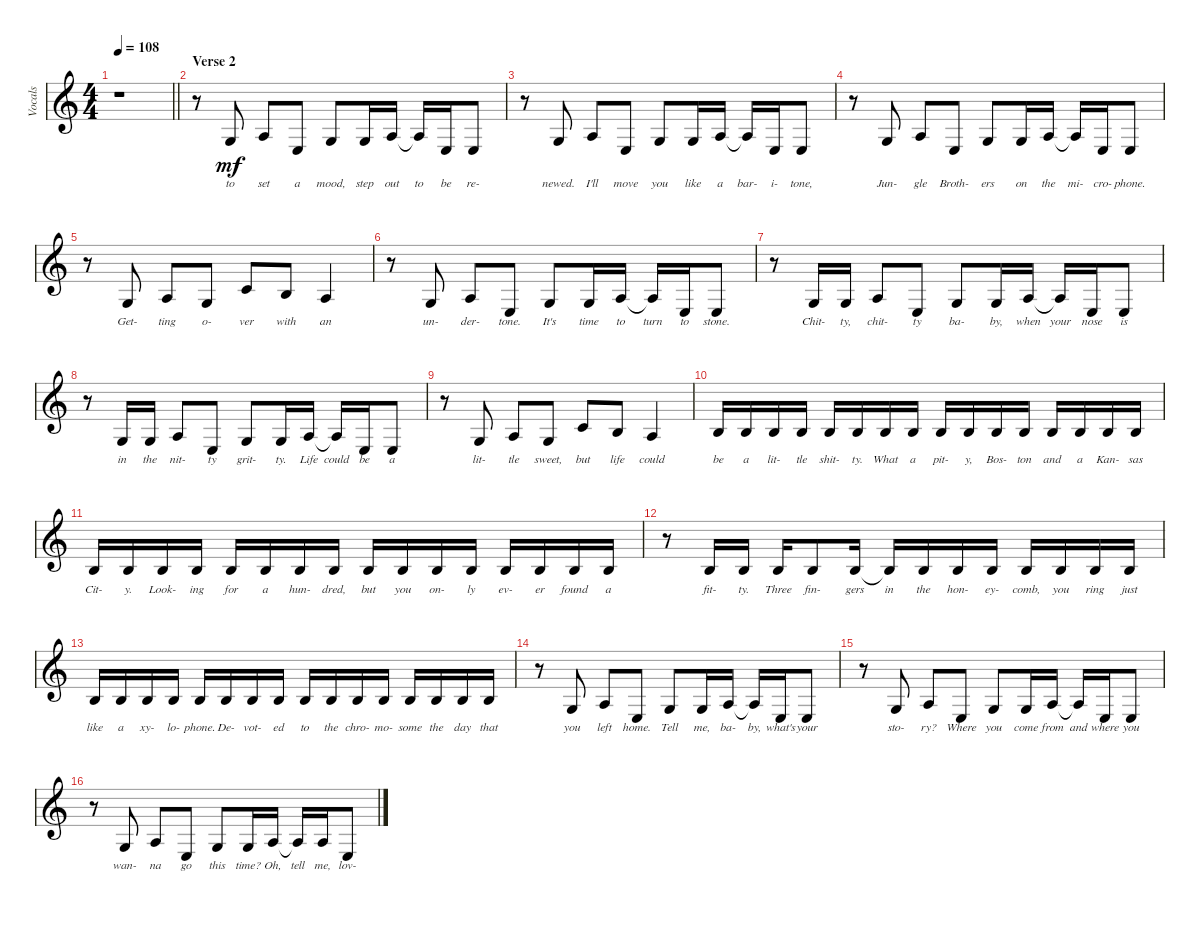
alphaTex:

\track ("Vocals" "Vocals") {instrument bassoon}
\staff {score}
\tuning (E4 B3 G3 D3 A2 E2) {hide}
\ts (4 4)
\tempo 108
\clef g2
\barLineRight lightlight
\ks c
r.1{dy mf} |
\section ("" "Verse 2")
r.8 5.4.8{lyrics (0 "to") lyrics (1 "") lyrics (2 "") lyrics (3 "") lyrics (4 "")} 7.4.8{lyrics (0 "set") lyrics (1 "") lyrics (2 "") lyrics (3 "") lyrics (4 "")} 2.4.8{lyrics (0 "a") lyrics (1 "") lyrics (2 "") lyrics (3 "") lyrics (4 "")} 5.4.8{lyrics (0 "mood,") lyrics (1 "") lyrics (2 "") lyrics (3 "") lyrics (4 "")} 5.4.16{lyrics (0 "step") lyrics (1 "") lyrics (2 "") lyrics (3 "") lyrics (4 "")} 7.4.16{lyrics (0 "out") lyrics (1 "") lyrics (2 "") lyrics (3 "") lyrics (4 "")} 7.4{t}.16{lyrics (0 "to") lyrics (1 "") lyrics (2 "") lyrics (3 "") lyrics (4 "")} 2.4.16{lyrics (0 "be") lyrics (1 "") lyrics (2 "") lyrics (3 "") lyrics (4 "")} 2.4.8{lyrics (0 "re-") lyrics (1 "") lyrics (2 "") lyrics (3 "") lyrics (4 "")} |
r.8 5.4.8{lyrics (0 "newed.") lyrics (1 "") lyrics (2 "") lyrics (3 "") lyrics (4 "")} 7.4.8{lyrics (0 "I'll") lyrics (1 "") lyrics (2 "") lyrics (3 "") lyrics (4 "")} 2.4.8{lyrics (0 "move") lyrics (1 "") lyrics (2 "") lyrics (3 "") lyrics (4 "")} 5.4.8{lyrics (0 "you") lyrics (1 "") lyrics (2 "") lyrics (3 "") lyrics (4 "")} 5.4.16{lyrics (0 "like") lyrics (1 "") lyrics (2 "") lyrics (3 "") lyrics (4 "")} 7.4.16{lyrics (0 "a") lyrics (1 "") lyrics (2 "") lyrics (3 "") lyrics (4 "")} 7.4{t}.16{lyrics (0 "bar-") lyrics (1 "") lyrics (2 "") lyrics (3 "") lyrics (4 "")} 2.4.16{lyrics (0 "i-") lyrics (1 "") lyrics (2 "") lyrics (3 "") lyrics (4 "")} 2.4.8{lyrics (0 "tone,") lyrics (1 "") lyrics (2 "") lyrics (3 "") lyrics (4 "")} |
r.8 5.4.8{lyrics (0 "Jun-") lyrics (1 "") lyrics (2 "") lyrics (3 "") lyrics (4 "")} 7.4.8{lyrics (0 "gle") lyrics (1 "") lyrics (2 "") lyrics (3 "") lyrics (4 "")} 2.4.8{lyrics (0 "Broth-") lyrics (1 "") lyrics (2 "") lyrics (3 "") lyrics (4 "")} 5.4.8{lyrics (0 "ers") lyrics (1 "") lyrics (2 "") lyrics (3 "") lyrics (4 "")} 5.4.16{lyrics (0 "on") lyrics (1 "") lyrics (2 "") lyrics (3 "") lyrics (4 "")} 7.4.16{lyrics (0 "the") lyrics (1 "") lyrics (2 "") lyrics (3 "") lyrics (4 "")} 7.4{t}.16{lyrics (0 "mi-") lyrics (1 "") lyrics (2 "") lyrics (3 "") lyrics (4 "")} 2.4.16{lyrics (0 "cro-") lyrics (1 "") lyrics (2 "") lyrics (3 "") lyrics (4 "")} 2.4.8{lyrics (0 "phone.") lyrics (1 "") lyrics (2 "") lyrics (3 "") lyrics (4 "")} |
r.8 5.4.8{lyrics (0 "Get-") lyrics (1 "") lyrics (2 "") lyrics (3 "") lyrics (4 "")} 7.4.8{lyrics (0 "ting") lyrics (1 "") lyrics (2 "") lyrics (3 "") lyrics (4 "")} 5.4.8{lyrics (0 "o-") lyrics (1 "") lyrics (2 "") lyrics (3 "") lyrics (4 "")} 10.4.8{lyrics (0 "ver") lyrics (1 "") lyrics (2 "") lyrics (3 "") lyrics (4 "")} 9.4.8{lyrics (0 "with") lyrics (1 "") lyrics (2 "") lyrics (3 "") lyrics (4 "")} 7.4.4{lyrics (0 "an") lyrics (1 "") lyrics (2 "") lyrics (3 "") lyrics (4 "")} |
r.8 5.4.8{lyrics (0 "un-") lyrics (1 "") lyrics (2 "") lyrics (3 "") lyrics (4 "")} 7.4.8{lyrics (0 "der-") lyrics (1 "") lyrics (2 "") lyrics (3 "") lyrics (4 "")} 2.4.8{lyrics (0 "tone.") lyrics (1 "") lyrics (2 "") lyrics (3 "") lyrics (4 "")} 5.4.8{lyrics (0 "It's") lyrics (1 "") lyrics (2 "") lyrics (3 "") lyrics (4 "")} 5.4.16{lyrics (0 "time") lyrics (1 "") lyrics (2 "") lyrics (3 "") lyrics (4 "")} 7.4.16{lyrics (0 "to") lyrics (1 "") lyrics (2 "") lyrics (3 "") lyrics (4 "")} 7.4{t}.16{lyrics (0 "turn") lyrics (1 "") lyrics (2 "") lyrics (3 "") lyrics (4 "")} 2.4.16{lyrics (0 "to") lyrics (1 "") lyrics (2 "") lyrics (3 "") lyrics (4 "")} 2.4.8{lyrics (0 "stone.") lyrics (1 "") lyrics (2 "") lyrics (3 "") lyrics (4 "")} |
r.8 5.4.16{lyrics (0 "Chit-") lyrics (1 "") lyrics (2 "") lyrics (3 "") lyrics (4 "")} 5.4.16{lyrics (0 "ty,") lyrics (1 "") lyrics (2 "") lyrics (3 "") lyrics (4 "")} 7.4.8{lyrics (0 "chit-") lyrics (1 "") lyrics (2 "") lyrics (3 "") lyrics (4 "")} 2.4.8{lyrics (0 "ty") lyrics (1 "") lyrics (2 "") lyrics (3 "") lyrics (4 "")} 5.4.8{lyrics (0 "ba-") lyrics (1 "") lyrics (2 "") lyrics (3 "") lyrics (4 "")} 5.4.16{lyrics (0 "by,") lyrics (1 "") lyrics (2 "") lyrics (3 "") lyrics (4 "")} 7.4.16{lyrics (0 "when") lyrics (1 "") lyrics (2 "") lyrics (3 "") lyrics (4 "")} 7.4{t}.16{lyrics (0 "your") lyrics (1 "") lyrics (2 "") lyrics (3 "") lyrics (4 "")} 2.4.16{lyrics (0 "nose") lyrics (1 "") lyrics (2 "") lyrics (3 "") lyrics (4 "")} 2.4.8{lyrics (0 "is") lyrics (1 "") lyrics (2 "") lyrics (3 "") lyrics (4 "")} |
r.8 5.4.16{lyrics (0 "in") lyrics (1 "") lyrics (2 "") lyrics (3 "") lyrics (4 "")} 5.4.16{lyrics (0 "the") lyrics (1 "") lyrics (2 "") lyrics (3 "") lyrics (4 "")} 7.4.8{lyrics (0 "nit-") lyrics (1 "") lyrics (2 "") lyrics (3 "") lyrics (4 "")} 2.4.8{lyrics (0 "ty") lyrics (1 "") lyrics (2 "") lyrics (3 "") lyrics (4 "")} 5.4.8{lyrics (0 "grit-") lyrics (1 "") lyrics (2 "") lyrics (3 "") lyrics (4 "")} 5.4.16{lyrics (0 "ty.") lyrics (1 "") lyrics (2 "") lyrics (3 "") lyrics (4 "")} 7.4.16{lyrics (0 "Life") lyrics (1 "") lyrics (2 "") lyrics (3 "") lyrics (4 "")} 7.4{t}.16{lyrics (0 "could") lyrics (1 "") lyrics (2 "") lyrics (3 "") lyrics (4 "")} 2.4.16{lyrics (0 "be") lyrics (1 "") lyrics (2 "") lyrics (3 "") lyrics (4 "")} 2.4.8{lyrics (0 "a") lyrics (1 "") lyrics (2 "") lyrics (3 "") lyrics (4 "")} |
r.8 5.4.8{lyrics (0 "lit-") lyrics (1 "") lyrics (2 "") lyrics (3 "") lyrics (4 "")} 7.4.8{lyrics (0 "tle") lyrics (1 "") lyrics (2 "") lyrics (3 "") lyrics (4 "")} 5.4.8{lyrics (0 "sweet,") lyrics (1 "") lyrics (2 "") lyrics (3 "") lyrics (4 "")} 10.4.8{lyrics (0 "but") lyrics (1 "") lyrics (2 "") lyrics (3 "") lyrics (4 "")} 9.4.8{lyrics (0 "life") lyrics (1 "") lyrics (2 "") lyrics (3 "") lyrics (4 "")} 7.4.4{lyrics (0 "could") lyrics (1 "") lyrics (2 "") lyrics (3 "") lyrics (4 "")} |
9.4.16{lyrics (0 "be") lyrics (1 "") lyrics (2 "") lyrics (3 "") lyrics (4 "")} 9.4.16{lyrics (0 "a") lyrics (1 "") lyrics (2 "") lyrics (3 "") lyrics (4 "")} 9.4.16{lyrics (0 "lit-") lyrics (1 "") lyrics (2 "") lyrics (3 "") lyrics (4 "")} 9.4.16{lyrics (0 "tle") lyrics (1 "") lyrics (2 "") lyrics (3 "") lyrics (4 "")} 9.4.16{lyrics (0 "shit-") lyrics (1 "") lyrics (2 "") lyrics (3 "") lyrics (4 "")} 9.4.16{lyrics (0 "ty.") lyrics (1 "") lyrics (2 "") lyrics (3 "") lyrics (4 "")} 9.4.16{lyrics (0 "What") lyrics (1 "") lyrics (2 "") lyrics (3 "") lyrics (4 "")} 9.4.16{lyrics (0 "a") lyrics (1 "") lyrics (2 "") lyrics (3 "") lyrics (4 "")} 9.4.16{lyrics (0 "pit-") lyrics (1 "") lyrics (2 "") lyrics (3 "") lyrics (4 "")} 9.4.16{lyrics (0 "y,") lyrics (1 "") lyrics (2 "") lyrics (3 "") lyrics (4 "")} 9.4.16{lyrics (0 "Bos-") lyrics (1 "") lyrics (2 "") lyrics (3 "") lyrics (4 "")} 9.4.16{lyrics (0 "ton") lyrics (1 "") lyrics (2 "") lyrics (3 "") lyrics (4 "")} 9.4.16{lyrics (0 "and") lyrics (1 "") lyrics (2 "") lyrics (3 "") lyrics (4 "")} 9.4.16{lyrics (0 "a") lyrics (1 "") lyrics (2 "") lyrics (3 "") lyrics (4 "")} 9.4.16{lyrics (0 "Kan-") lyrics (1 "") lyrics (2 "") lyrics (3 "") lyrics (4 "")} 9.4.16{lyrics (0 "sas") lyrics (1 "") lyrics (2 "") lyrics (3 "") lyrics (4 "")} |
9.4.16{lyrics (0 "Cit-") lyrics (1 "") lyrics (2 "") lyrics (3 "") lyrics (4 "")} 9.4.16{lyrics (0 "y.") lyrics (1 "") lyrics (2 "") lyrics (3 "") lyrics (4 "")} 9.4.16{lyrics (0 "Look-") lyrics (1 "") lyrics (2 "") lyrics (3 "") lyrics (4 "")} 9.4.16{lyrics (0 "ing") lyrics (1 "") lyrics (2 "") lyrics (3 "") lyrics (4 "")} 9.4.16{lyrics (0 "for") lyrics (1 "") lyrics (2 "") lyrics (3 "") lyrics (4 "")} 9.4.16{lyrics (0 "a") lyrics (1 "") lyrics (2 "") lyrics (3 "") lyrics (4 "")} 9.4.16{lyrics (0 "hun-") lyrics (1 "") lyrics (2 "") lyrics (3 "") lyrics (4 "")} 9.4.16{lyrics (0 "dred,") lyrics (1 "") lyrics (2 "") lyrics (3 "") lyrics (4 "")} 9.4.16{lyrics (0 "but") lyrics (1 "") lyrics (2 "") lyrics (3 "") lyrics (4 "")} 9.4.16{lyrics (0 "you") lyrics (1 "") lyrics (2 "") lyrics (3 "") lyrics (4 "")} 9.4.16{lyrics (0 "on-") lyrics (1 "") lyrics (2 "") lyrics (3 "") lyrics (4 "")} 9.4.16{lyrics (0 "ly") lyrics (1 "") lyrics (2 "") lyrics (3 "") lyrics (4 "")} 9.4.16{lyrics (0 "ev-") lyrics (1 "") lyrics (2 "") lyrics (3 "") lyrics (4 "")} 9.4.16{lyrics (0 "er") lyrics (1 "") lyrics (2 "") lyrics (3 "") lyrics (4 "")} 9.4.16{lyrics (0 "found") lyrics (1 "") lyrics (2 "") lyrics (3 "") lyrics (4 "")} 9.4.16{lyrics (0 "a") lyrics (1 "") lyrics (2 "") lyrics (3 "") lyrics (4 "")} |
r.8 9.4.16{lyrics (0 "fit-") lyrics (1 "") lyrics (2 "") lyrics (3 "") lyrics (4 "")} 9.4.16{lyrics (0 "ty.") lyrics (1 "") lyrics (2 "") lyrics (3 "") lyrics (4 "")} 9.4.16{lyrics (0 "Three") lyrics (1 "") lyrics (2 "") lyrics (3 "") lyrics (4 "")} 9.4.8{lyrics (0 "fin-") lyrics (1 "") lyrics (2 "") lyrics (3 "") lyrics (4 "")} 9.4.16{lyrics (0 "gers") lyrics (1 "") lyrics (2 "") lyrics (3 "") lyrics (4 "")} 9.4{t}.16{lyrics (0 "in") lyrics (1 "") lyrics (2 "") lyrics (3 "") lyrics (4 "")} 9.4.16{lyrics (0 "the") lyrics (1 "") lyrics (2 "") lyrics (3 "") lyrics (4 "")} 9.4.16{lyrics (0 "hon-") lyrics (1 "") lyrics (2 "") lyrics (3 "") lyrics (4 "")} 9.4.16{lyrics (0 "ey-") lyrics (1 "") lyrics (2 "") lyrics (3 "") lyrics (4 "")} 9.4.16{lyrics (0 "comb,") lyrics (1 "") lyrics (2 "") lyrics (3 "") lyrics (4 "")} 9.4.16{lyrics (0 "you") lyrics (1 "") lyrics (2 "") lyrics (3 "") lyrics (4 "")} 9.4.16{lyrics (0 "ring") lyrics (1 "") lyrics (2 "") lyrics (3 "") lyrics (4 "")} 9.4.16{lyrics (0 "just") lyrics (1 "") lyrics (2 "") lyrics (3 "") lyrics (4 "")} |
9.4.16{lyrics (0 "like") lyrics (1 "") lyrics (2 "") lyrics (3 "") lyrics (4 "")} 9.4.16{lyrics (0 "a") lyrics (1 "") lyrics (2 "") lyrics (3 "") lyrics (4 "")} 9.4.16{lyrics (0 "xy-") lyrics (1 "") lyrics (2 "") lyrics (3 "") lyrics (4 "")} 9.4.16{lyrics (0 "lo-") lyrics (1 "") lyrics (2 "") lyrics (3 "") lyrics (4 "")} 9.4.16{lyrics (0 "phone.") lyrics (1 "") lyrics (2 "") lyrics (3 "") lyrics (4 "")} 9.4.16{lyrics (0 "De-") lyrics (1 "") lyrics (2 "") lyrics (3 "") lyrics (4 "")} 9.4.16{lyrics (0 "vot-") lyrics (1 "") lyrics (2 "") lyrics (3 "") lyrics (4 "")} 9.4.16{lyrics (0 "ed") lyrics (1 "") lyrics (2 "") lyrics (3 "") lyrics (4 "")} 9.4.16{lyrics (0 "to") lyrics (1 "") lyrics (2 "") lyrics (3 "") lyrics (4 "")} 9.4.16{lyrics (0 "the") lyrics (1 "") lyrics (2 "") lyrics (3 "") lyrics (4 "")} 9.4.16{lyrics (0 "chro-") lyrics (1 "") lyrics (2 "") lyrics (3 "") lyrics (4 "")} 9.4.16{lyrics (0 "mo-") lyrics (1 "") lyrics (2 "") lyrics (3 "") lyrics (4 "")} 9.4.16{lyrics (0 "some") lyrics (1 "") lyrics (2 "") lyrics (3 "") lyrics (4 "")} 9.4.16{lyrics (0 "the") lyrics (1 "") lyrics (2 "") lyrics (3 "") lyrics (4 "")} 9.4.16{lyrics (0 "day") lyrics (1 "") lyrics (2 "") lyrics (3 "") lyrics (4 "")} 9.4.16{lyrics (0 "that") lyrics (1 "") lyrics (2 "") lyrics (3 "") lyrics (4 "")} |
r.8 5.4.8{lyrics (0 "you") lyrics (1 "") lyrics (2 "") lyrics (3 "") lyrics (4 "")} 7.4.8{lyrics (0 "left") lyrics (1 "") lyrics (2 "") lyrics (3 "") lyrics (4 "")} 2.4.8{lyrics (0 "home.") lyrics (1 "") lyrics (2 "") lyrics (3 "") lyrics (4 "")} 5.4.8{lyrics (0 "Tell") lyrics (1 "") lyrics (2 "") lyrics (3 "") lyrics (4 "")} 5.4.16{lyrics (0 "me,") lyrics (1 "") lyrics (2 "") lyrics (3 "") lyrics (4 "")} 7.4.16{lyrics (0 "ba-") lyrics (1 "") lyrics (2 "") lyrics (3 "") lyrics (4 "")} 7.4{t}.16{lyrics (0 "by,") lyrics (1 "") lyrics (2 "") lyrics (3 "") lyrics (4 "")} 2.4.16{lyrics (0 "what's") lyrics (1 "") lyrics (2 "") lyrics (3 "") lyrics (4 "")} 2.4.8{lyrics (0 "your") lyrics (1 "") lyrics (2 "") lyrics (3 "") lyrics (4 "")} |
r.8 5.4.8{lyrics (0 "sto-") lyrics (1 "") lyrics (2 "") lyrics (3 "") lyrics (4 "")} 7.4.8{lyrics (0 "ry?") lyrics (1 "") lyrics (2 "") lyrics (3 "") lyrics (4 "")} 2.4.8{lyrics (0 "Where") lyrics (1 "") lyrics (2 "") lyrics (3 "") lyrics (4 "")} 5.4.8{lyrics (0 "you") lyrics (1 "") lyrics (2 "") lyrics (3 "") lyrics (4 "")} 5.4.16{lyrics (0 "come") lyrics (1 "") lyrics (2 "") lyrics (3 "") lyrics (4 "")} 7.4.16{lyrics (0 "from") lyrics (1 "") lyrics (2 "") lyrics (3 "") lyrics (4 "")} 7.4{t}.16{lyrics (0 "and") lyrics (1 "") lyrics (2 "") lyrics (3 "") lyrics (4 "")} 2.4.16{lyrics (0 "where") lyrics (1 "") lyrics (2 "") lyrics (3 "") lyrics (4 "")} 2.4.8{lyrics (0 "you") lyrics (1 "") lyrics (2 "") lyrics (3 "") lyrics (4 "")} |
r.8 5.4.8{lyrics (0 "wan-") lyrics (1 "") lyrics (2 "") lyrics (3 "") lyrics (4 "")} 7.4.8{lyrics (0 "na") lyrics (1 "") lyrics (2 "") lyrics (3 "") lyrics (4 "")} 2.4.8{lyrics (0 "go") lyrics (1 "") lyrics (2 "") lyrics (3 "") lyrics (4 "")} 5.4.8{lyrics (0 "this") lyrics (1 "") lyrics (2 "") lyrics (3 "") lyrics (4 "")} 5.4.16{lyrics (0 "time?") lyrics (1 "") lyrics (2 "") lyrics (3 "") lyrics (4 "")} 7.4.16{lyrics (0 "Oh,") lyrics (1 "") lyrics (2 "") lyrics (3 "") lyrics (4 "")} 7.4{t}.16{lyrics (0 "tell") lyrics (1 "") lyrics (2 "") lyrics (3 "") lyrics (4 "")} 7.4.16{lyrics (0 "me,") lyrics (1 "") lyrics (2 "") lyrics (3 "") lyrics (4 "")} 2.4.8{lyrics (0 "lov-") lyrics (1 "") lyrics (2 "") lyrics (3 "") lyrics (4 "")}
